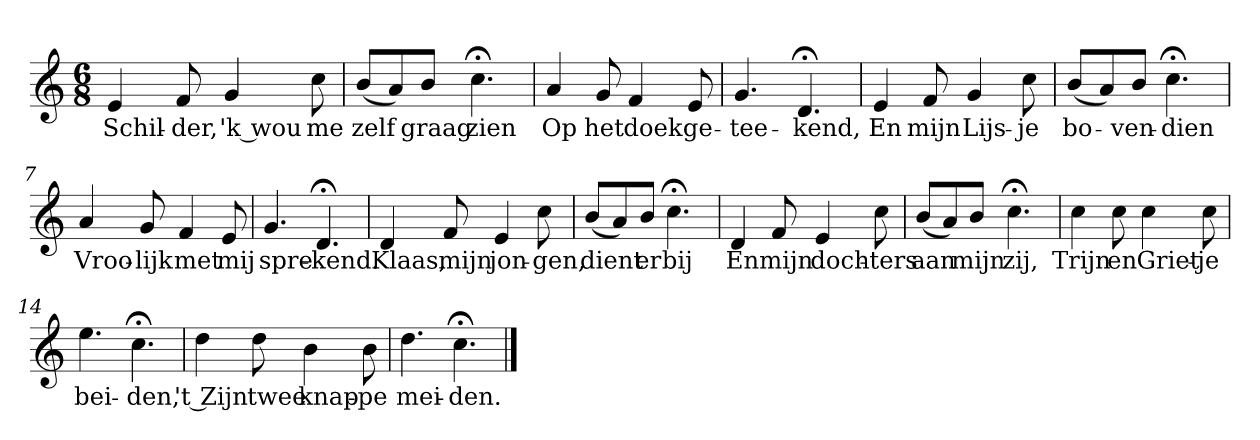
**kern	**text
*part1	*part1
*staff1	*staff1
*k[]	*
*C:	*
*M6/8	*
*MM120	*
=1	=1
4e	Schil-
8f	-der,
4g	'k wou
8cc	me
=2	=2
(8bL	zelf
8a)	.
8bJ	graag
4.cc;<	zien
=3	=3
4a	Op
8g	het
4f	doek
8e	ge-
=4	=4
4.g	-tee-
4.d;<	-kend,
=5	=5
4e	En
8f	mijn
4g	Lijs-
8cc	-je
=6	=6
(8bL	bo-
8a)	.
8bJ	-ven-
4.cc;<	-dien
=7	=7
4a	Vroo-
8g	-lijk
4f	met
8e	mij
=8	=8
4.g	spre-
4.d;<	-kend.
=9	=9
4d	Klaas,
8f	mijn
4e	jon-
8cc	-gen,
=10	=10
(8bL	dient
8a)	.
8bJ	er
4.cc;<	bij
=11	=11
4d	En
8f	mijn
4e	doch-
8cc	-ters
=12	=12
(8bL	aan
8a)	.
8bJ	mijn
4.cc;<	zij,
=13	=13
4cc	Trijn
8cc	en
4cc	Griet-
8cc	-je
=14	=14
4.ee	bei-
4.cc;<	-den,
=15	=15
4dd	't Zijn
8dd	twee
4b	knap-
8b	-pe
=16	=16
4.dd	mei-
4.cc;<	-den.
==	==
*-	*-
